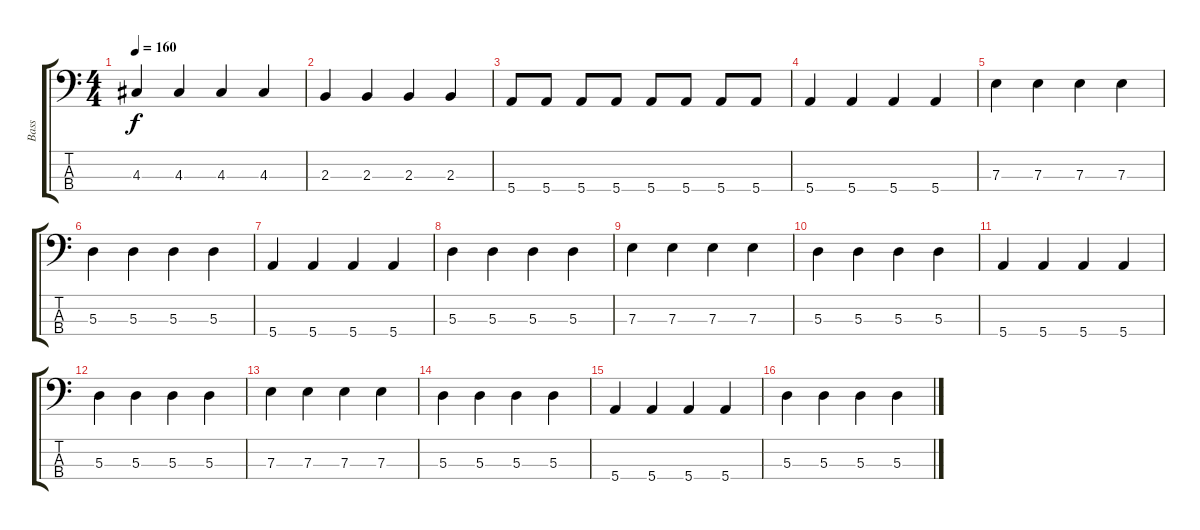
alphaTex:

\track ("Bass" "Bass") {instrument electricbassfinger}
\staff {score tabs}
\tuning (G2 D2 A1 E1) {hide}
\ts (4 4)
\tempo 160
\clef f4
\ks c
4.3.4{dy f} 4.3.4 4.3.4 4.3.4 |
2.3.4 2.3.4 2.3.4 2.3.4 |
5.4.8 5.4.8 5.4.8 5.4.8 5.4.8 5.4.8 5.4.8 5.4.8 |
5.4.4 5.4.4 5.4.4 5.4.4 |
7.3.4 7.3.4 7.3.4 7.3.4 |
5.3.4 5.3.4 5.3.4 5.3.4 |
5.4.4 5.4.4 5.4.4 5.4.4 |
5.3.4 5.3.4 5.3.4 5.3.4 |
7.3.4 7.3.4 7.3.4 7.3.4 |
5.3.4 5.3.4 5.3.4 5.3.4 |
5.4.4 5.4.4 5.4.4 5.4.4 |
5.3.4 5.3.4 5.3.4 5.3.4 |
7.3.4 7.3.4 7.3.4 7.3.4 |
5.3.4 5.3.4 5.3.4 5.3.4 |
5.4.4 5.4.4 5.4.4 5.4.4 |
5.3.4 5.3.4 5.3.4 5.3.4
